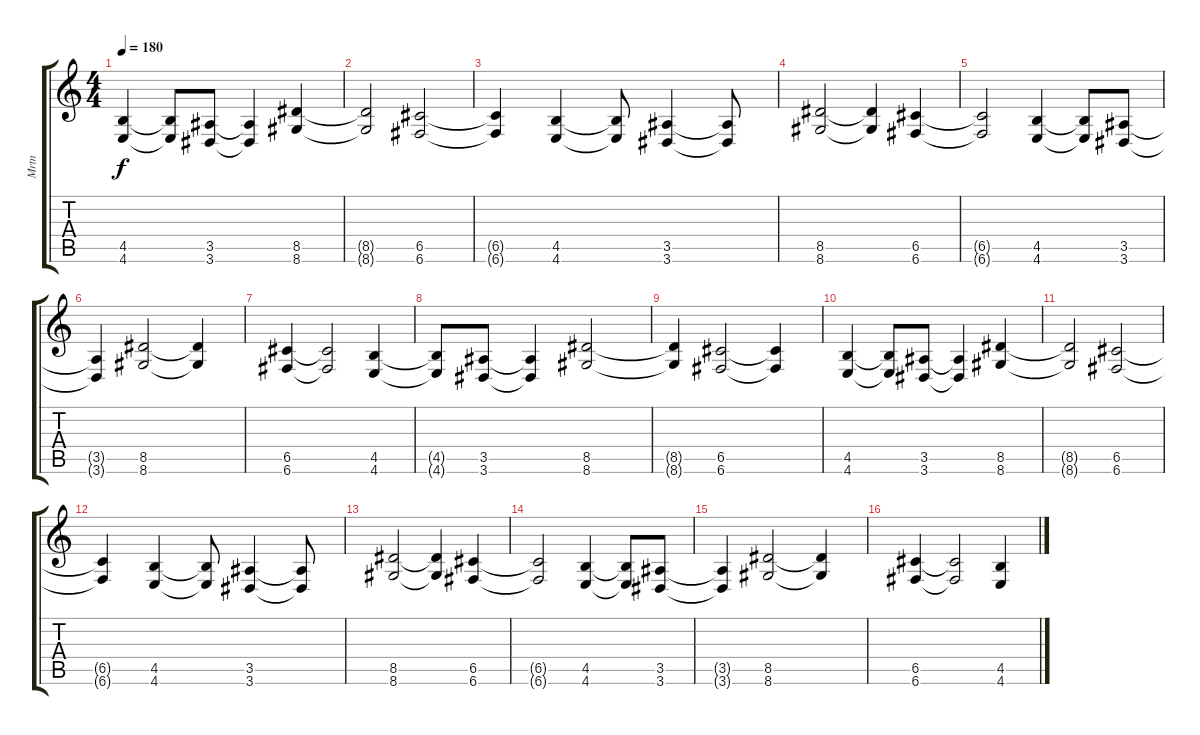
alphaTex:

\track ("Mrtn" "Mrtn") {instrument distortionguitar}
\staff {score tabs}
\tuning (D4 A3 F3 C3 G2 C2) {hide}
\ts (4 4)
\tempo 180
\clef g2
\ks c
(4.5 4.6).4{dy f} (4.5{t} 4.6{t}).8 (3.5 3.6).8 (3.5{t} 3.6{t}).4 (8.5 8.6).4 |
(8.5{t} 8.6{t}).2 (6.5 6.6).2 |
(6.5{t} 6.6{t}).4 (4.5 4.6).4 (4.5{t} 4.6{t}).8 (3.5 3.6).4 (3.5{t} 3.6{t}).8 |
(8.5 8.6).2 (8.5{t} 8.6{t}).4 (6.5 6.6).4 |
(6.5{t} 6.6{t}).2 (4.5 4.6).4 (4.5{t} 4.6{t}).8 (3.5 3.6).8 |
(3.5{t} 3.6{t}).4 (8.5 8.6).2 (8.5{t} 8.6{t}).4 |
(6.5 6.6).4 (6.5{t} 6.6{t}).2 (4.5 4.6).4 |
(4.5{t} 4.6{t}).8 (3.5 3.6).8 (3.5{t} 3.6{t}).4 (8.5 8.6).2 |
(8.5{t} 8.6{t}).4 (6.5 6.6).2 (6.5{t} 6.6{t}).4 |
(4.5 4.6).4 (4.5{t} 4.6{t}).8 (3.5 3.6).8 (3.5{t} 3.6{t}).4 (8.5 8.6).4 |
(8.5{t} 8.6{t}).2 (6.5 6.6).2 |
(6.5{t} 6.6{t}).4 (4.5 4.6).4 (4.5{t} 4.6{t}).8 (3.5 3.6).4 (3.5{t} 3.6{t}).8 |
(8.5 8.6).2 (8.5{t} 8.6{t}).4 (6.5 6.6).4 |
(6.5{t} 6.6{t}).2 (4.5 4.6).4 (4.5{t} 4.6{t}).8 (3.5 3.6).8 |
(3.5{t} 3.6{t}).4 (8.5 8.6).2 (8.5{t} 8.6{t}).4 |
(6.5 6.6).4 (6.5{t} 6.6{t}).2 (4.5 4.6).4
